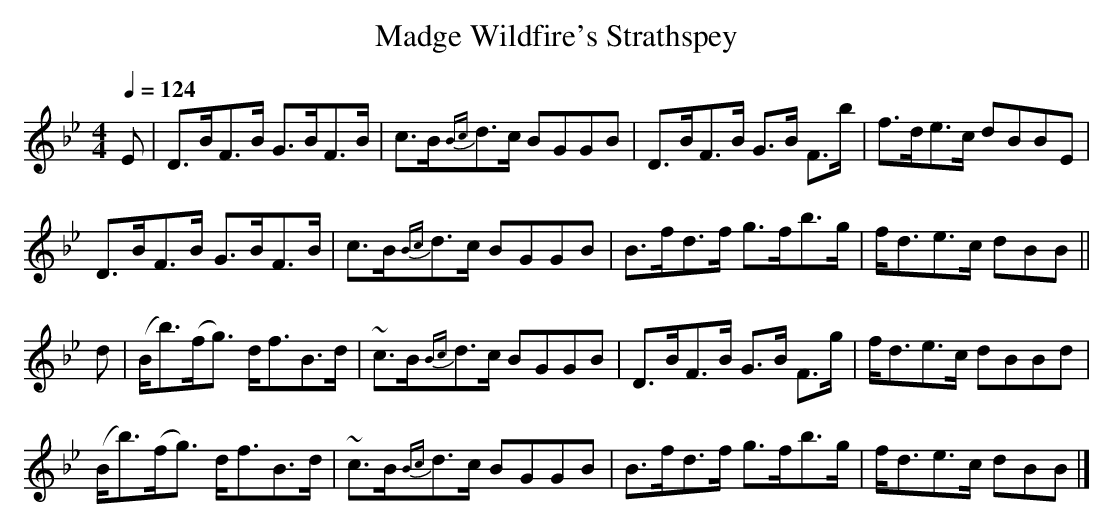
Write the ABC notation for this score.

X:1
T:Madge Wildfire's Strathspey
M:4/4
L:1/8
Q:1/4=124
K:Bb
E| D>BF>B    G>BF>B| c>B{Bc}d>c BGGB|D>BF>B G>B F>b|f>de>c dBBE|
   D>BF>B    G>BF>B| c>B{Bc}d>c BGGB|B>fd>f g>fb>g |f<de>c dBB||
d|(B<b)(f<g) d<fB>d|~c>B{Bc}d>c BGGB|D>BF>B G>B F>g|f<de>c dBBd|
  (B<b)(f<g) d<fB>d|~c>B{Bc}d>c BGGB|B>fd>f g>fb>g |f<de>c dBB|]
